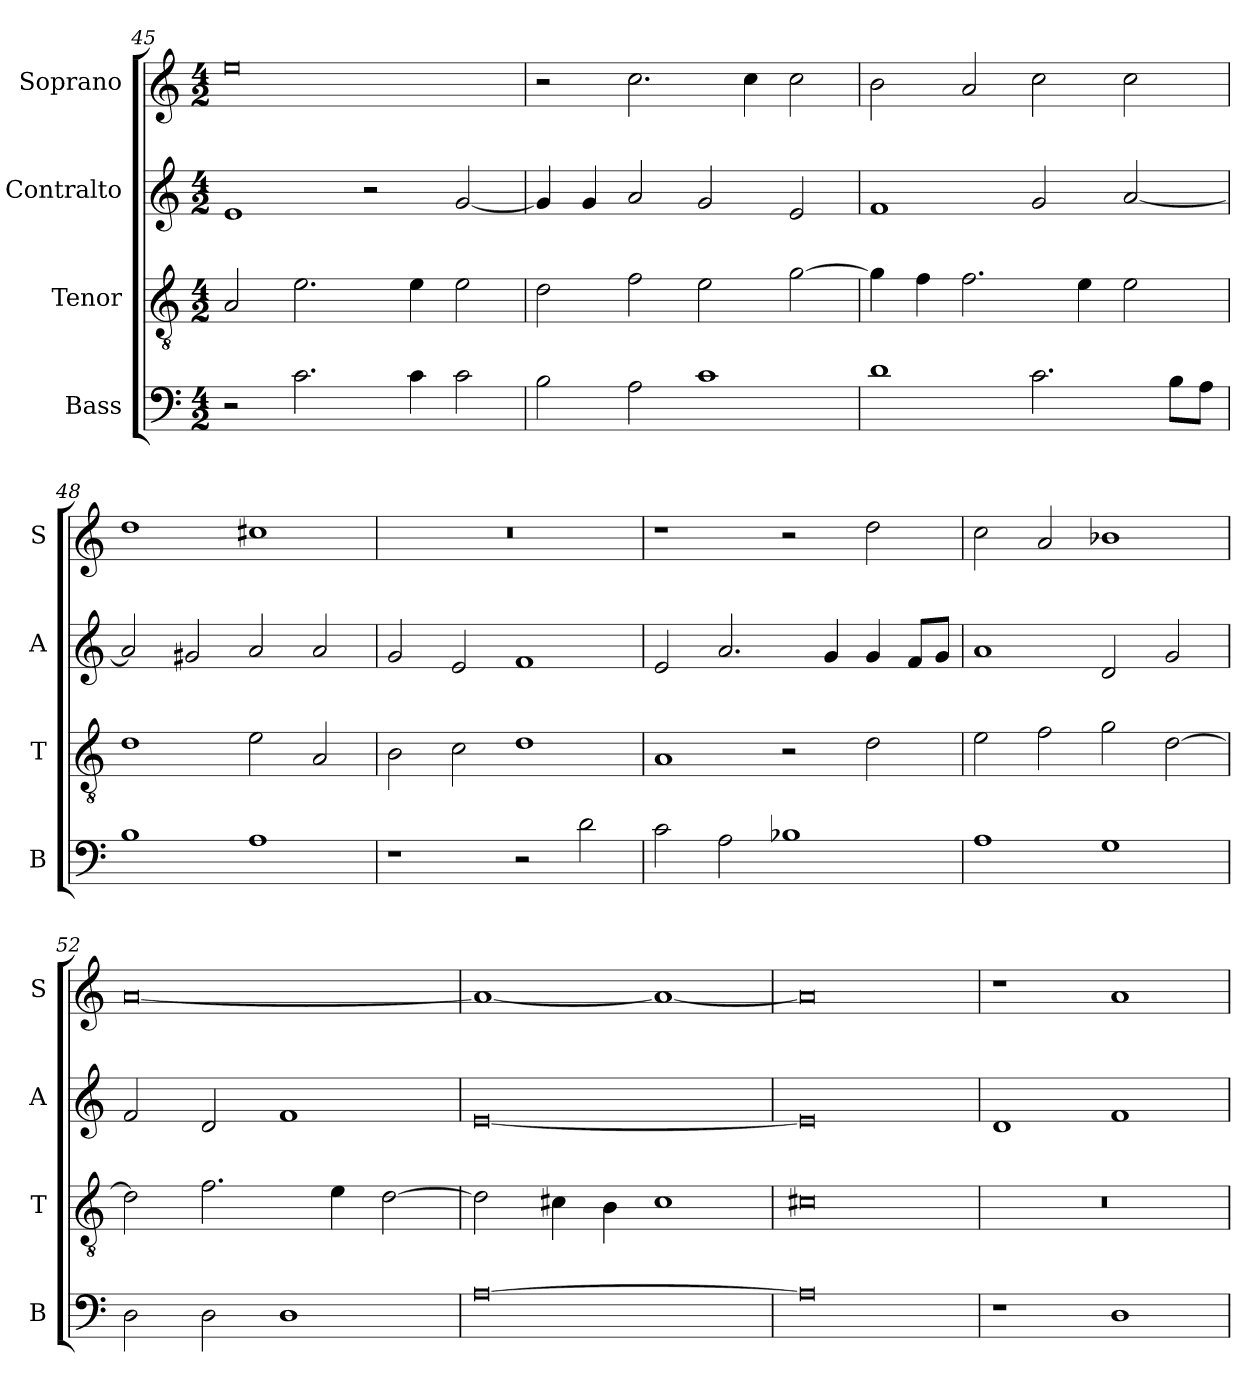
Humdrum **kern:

**kern	**kern	**kern	**kern
*part4	*part3	*part2	*part1
*staff4	*staff3	*staff2	*staff1
*I"Bass	*I"Tenor	*I"Contralto	*I"Soprano
*I'B	*I'T	*I'A	*I'S
*clefF4	*clefGv2	*clefG2	*clefG2
*k[]	*k[]	*k[]	*k[]
*D:dor	*D:dor	*D:dor	*D:dor
*M4/2	*M4/2	*M4/2	*M4/2
=45	=45	=45	=45
2r	2A	1e	0ee
2.c	2.e	.	.
.	.	2r	.
4c	4e	.	.
2c	2e	[2g	.
=46	=46	=46	=46
2B	2d	4g]	2r
.	.	4g	.
2A	2f	2a	2.cc
1c	2e	2g	.
.	.	.	4cc
.	[2g	2e	2cc
=47	=47	=47	=47
1d	4g]	1f	2b
.	4f	.	.
.	2.f	.	2a
2.c	.	2g	2cc
.	4e	.	.
.	2e	[2a	2cc
8B\L	.	.	.
8A\J	.	.	.
=48	=48	=48	=48
1B	1d	2a]	1dd
.	.	2g#X	.
1A	2e	2a	1cc#X
.	2A	2a	.
=49	=49	=49	=49
1r	2B	2g	0r
.	2c	2e	.
2r	1d	1f	.
2d	.	.	.
=50	=50	=50	=50
2c	1A	2e	1r
2A	.	2.a	.
1B-X	2r	.	2r
.	.	4g	.
.	2d	4g	2dd
.	.	8f/L	.
.	.	8g/J	.
=51	=51	=51	=51
1A	2e	1a	2cc
.	2f	.	2a
1G	2g	2d	1b-X
.	[2d	2g	.
=52	=52	=52	=52
2D	2d]	2f	[0a
2D	2.f	2d	.
1D	.	1f	.
.	4e	.	.
.	[2d	.	.
=53	=53	=53	=53
[0A	2d]	[0e	1a_
.	4c#X	.	.
.	4B	.	.
.	1c#	.	1a_
=54	=54	=54	=54
0A]	0c#X	0e]	0a]
=55	=55	=55	=55
1r	0r	1d	1r
1D	.	1f	1a
=	=	=	=
*-	*-	*-	*-
